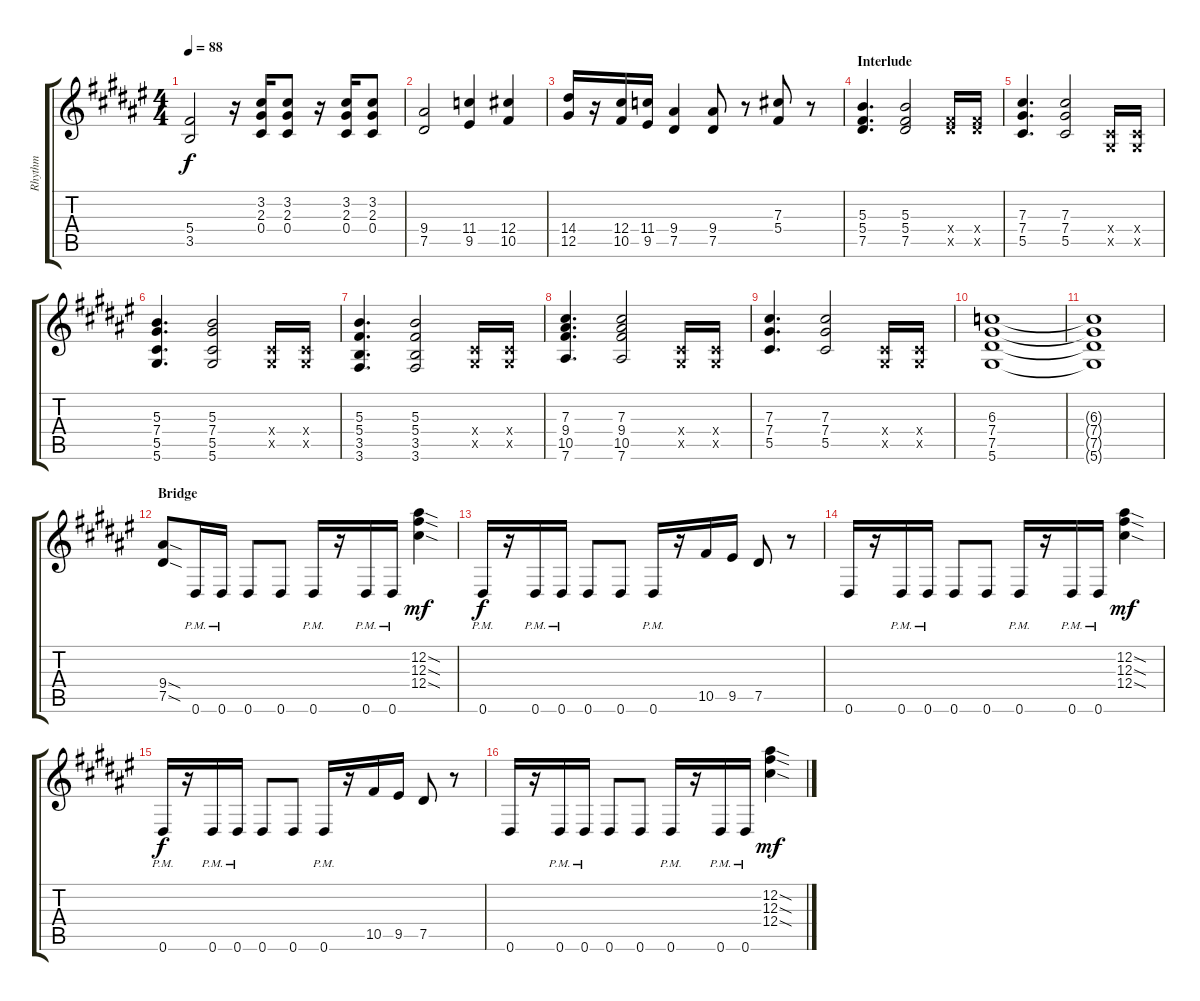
\track ("Rhythm" "Rhythm") {instrument overdrivenguitar}
\staff {score tabs}
\tuning (Eb4 Bb3 Gb3 Db3 Ab2 Eb2) {hide}
\ts (4 4)
\tempo 88
\clef g2
\ks f#
(5.4 3.5).2{dy f} r.16 (3.2 2.3 0.4).16 (3.2 2.3 0.4).8 r.16 (3.2 2.3 0.4).16 (3.2 2.3 0.4).8 |
(9.4 7.5).2 (11.4 9.5).4 (12.4 10.5).4 |
(14.4 12.5).16 r.16 (12.4 10.5).16 (11.4 9.5).16 (9.4 7.5).4 (9.4 7.5).8 r.8 (7.3 5.4).8 r.8 |
\section ("" "Interlude")
(5.3 5.4 7.5).4{d volume 11} (5.3 5.4 7.5).2 (5.4{x} 7.5{x}).16 (5.4{x} 7.5{x}).16 |
(7.3 7.4 5.5).4{d} (7.3 7.4 5.5).2 (0.4{x} 0.5{x}).16 (0.4{x} 0.5{x}).16 |
(5.3 7.4 5.5 5.6).4{d} (5.3 7.4 5.5 5.6).2 (0.4{x} 0.5{x}).16 (0.4{x} 0.5{x}).16 |
(5.3 5.4 3.5 3.6).4{d} (5.3 5.4 3.5 3.6).2 (0.4{x} 0.5{x}).16 (0.4{x} 0.5{x}).16 |
(7.3 9.4 10.5 7.6).4{d} (7.3 9.4 10.5 7.6).2 (0.4{x} 0.5{x}).16 (0.4{x} 0.5{x}).16 |
(7.3 7.4 5.5).4{d} (7.3 7.4 5.5).2 (0.4{x} 0.5{x}).16 (0.4{x} 0.5{x}).16 |
(6.3 7.4 7.5 5.6).1 |
(6.3{t} 7.4{t} 7.5{t} 5.6{t}).1 |
\section ("" "Bridge")
(9.4{sod} 7.5{sod}).8{volume 11} 0.6{pm}.16 0.6{pm}.16 0.6.8 0.6.8 0.6{pm}.16 r.16 0.6{pm}.16 0.6{pm}.16 (12.2{sod} 12.3{sod} 12.4{sod}).4{dy mf} |
0.6{pm}.16{dy f} r.16 0.6{pm}.16 0.6{pm}.16 0.6.8 0.6.8 0.6{pm}.16 r.16 10.5.16 9.5.16 7.5.8 r.8 |
0.6.16 r.16 0.6{pm}.16 0.6{pm}.16 0.6.8 0.6.8 0.6{pm}.16 r.16 0.6{pm}.16 0.6{pm}.16 (12.2{sod} 12.3{sod} 12.4{sod}).4{dy mf} |
0.6{pm}.16{dy f} r.16 0.6{pm}.16 0.6{pm}.16 0.6.8 0.6.8 0.6{pm}.16 r.16 10.5.16 9.5.16 7.5.8 r.8 |
0.6.16 r.16 0.6{pm}.16 0.6{pm}.16 0.6.8 0.6.8 0.6{pm}.16 r.16 0.6{pm}.16 0.6{pm}.16 (12.2{sod} 12.3{sod} 12.4{sod}).4{dy mf}
